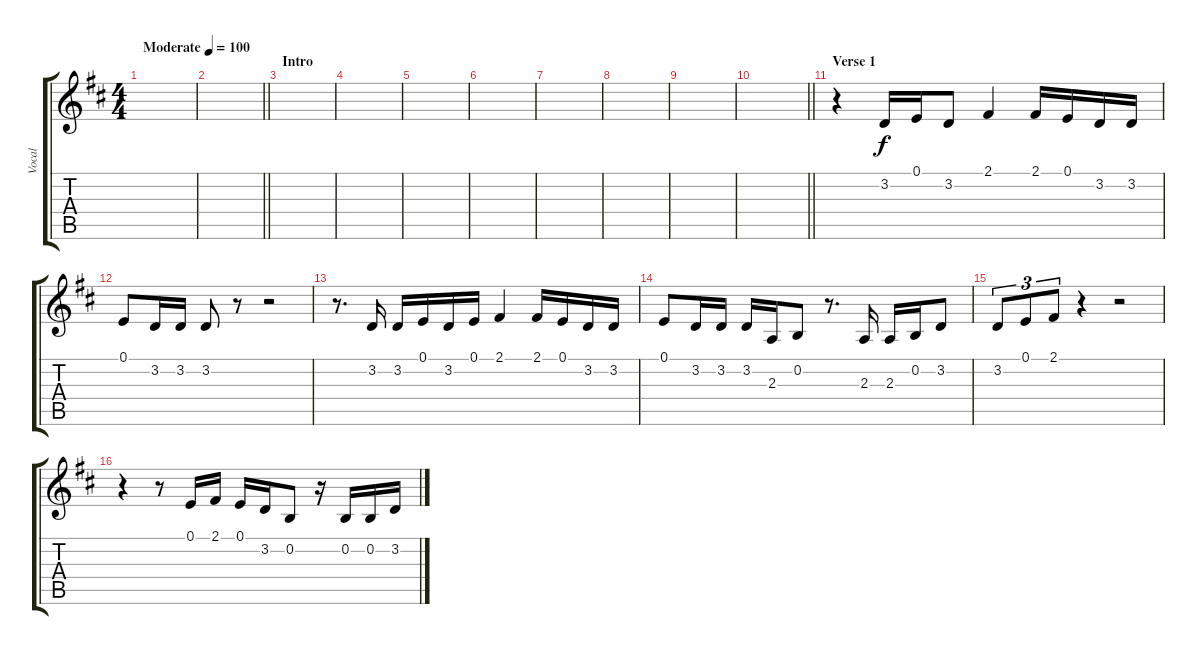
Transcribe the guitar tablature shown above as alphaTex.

\track ("Vocal" "Vocal") {instrument flute}
\staff {score tabs}
\tuning (E4 B3 G3 D3 A2 E2) {hide}
\ts (4 4)
\tempo (100 "Moderate")
\clef g2
\ks d
|
\barLineRight lightlight
|
\section ("" "Intro")
|
|
|
|
|
|
|
\barLineRight lightlight
|
\section ("" "Verse 1")
r.4 3.2.16 0.1.16 3.2.8 2.1.4 2.1.16 0.1.16 3.2.16 3.2.16 |
0.1.8 3.2.16 3.2.16 3.2.8 r.8 r.2 |
r.8{d} 3.2.16 3.2.16 0.1.16 3.2.16 0.1.16 2.1.4 2.1.16 0.1.16 3.2.16 3.2.16 |
0.1.8 3.2.16 3.2.16 3.2.16 2.3.16 0.2.8 r.8{d} 2.3.16 2.3.16 0.2.16 3.2.8 |
3.2.8{tu (3 2)} 0.1.8{tu (3 2)} 2.1.8{tu (3 2)} r.4 r.2 |
r.4 r.8 0.1.16 2.1.16 0.1.16 3.2.16 0.2.8 r.16 0.2.16 0.2.16 3.2.16
